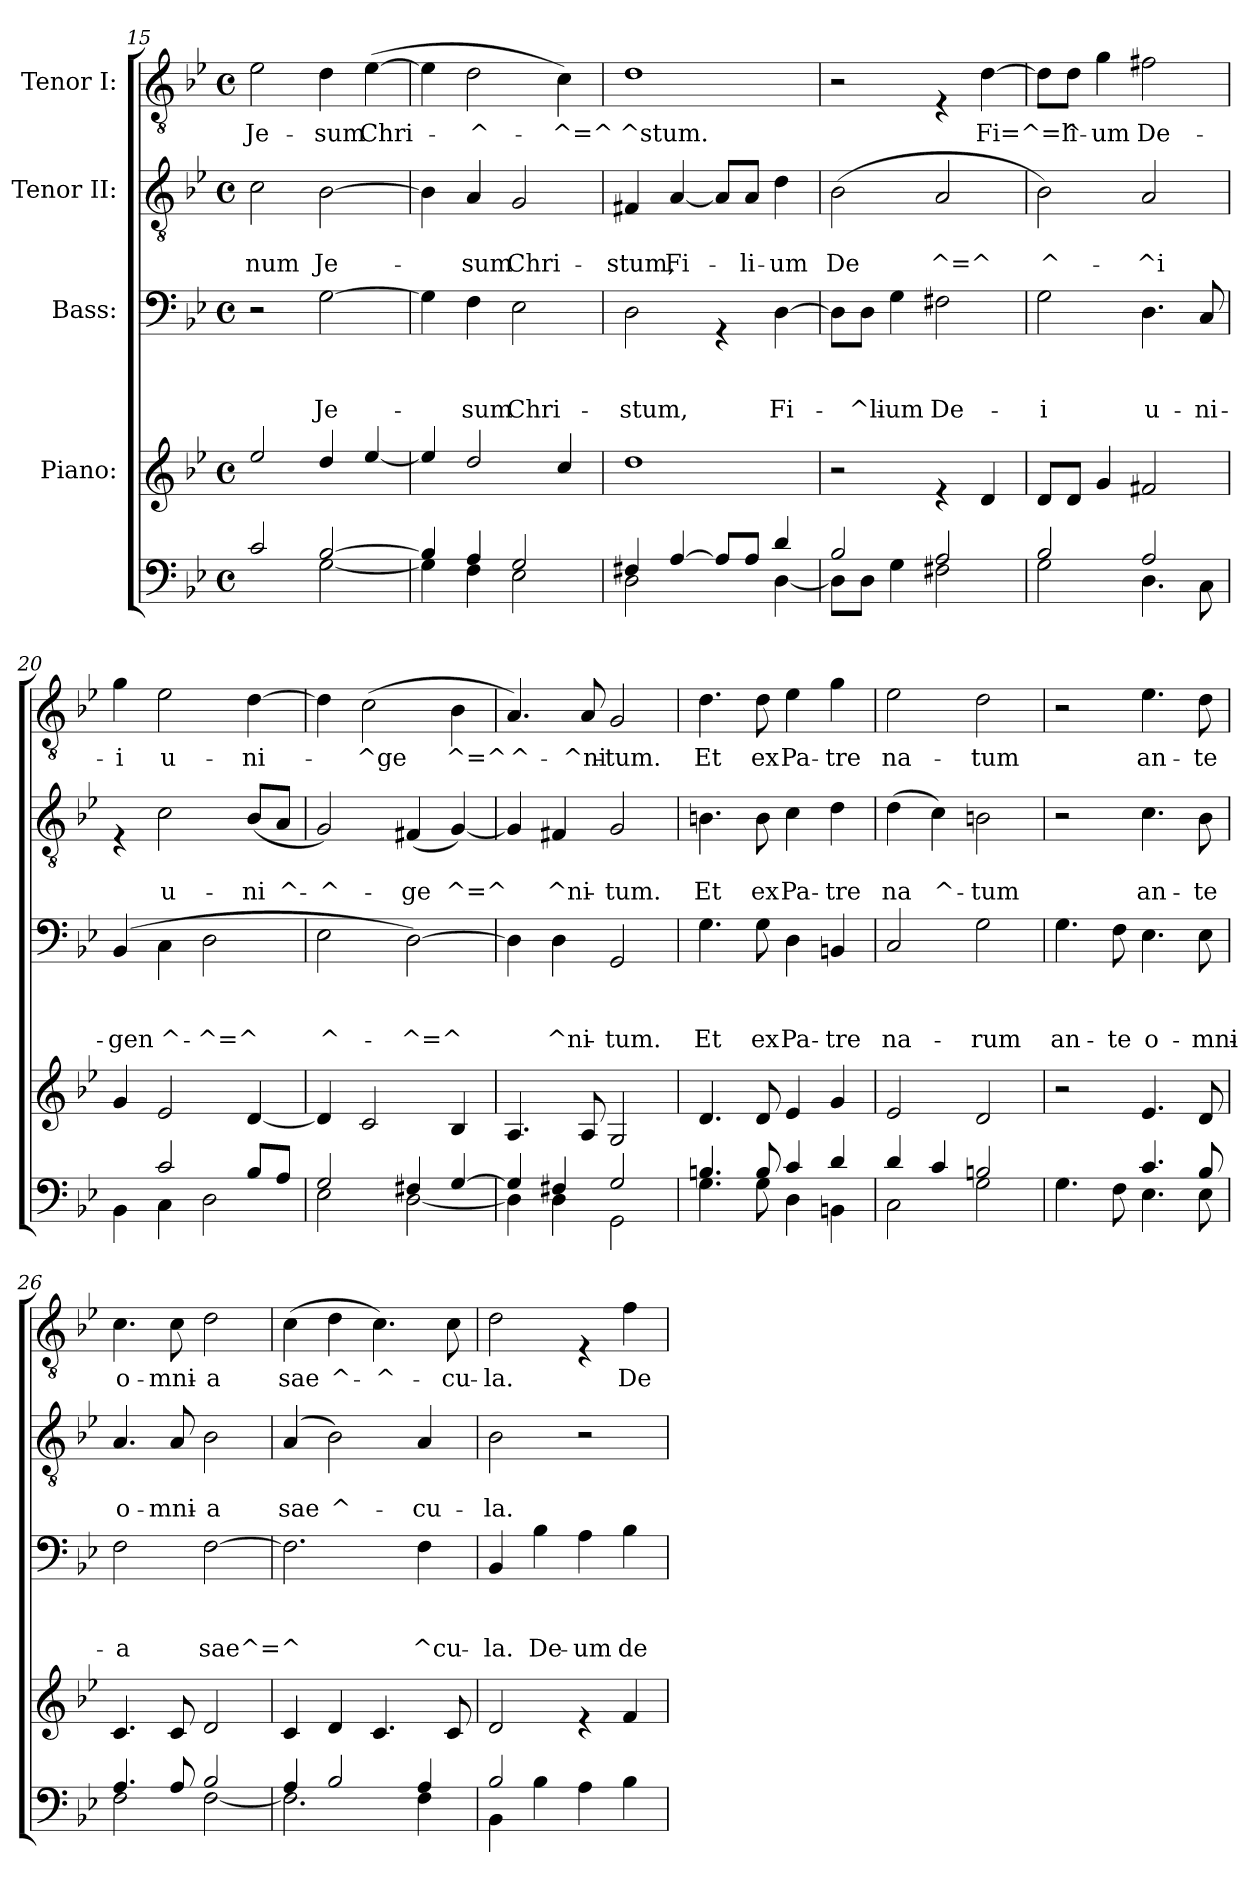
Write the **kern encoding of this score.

**kern	**kern	**kern	**text	**text	**text	**kern	**text	**text	**kern	**text
*part5	*part4	*part3	*part3	*part3	*part3	*part2	*part2	*part2	*part1	*part1
*staff5	*staff4	*staff3	*staff3	*staff3	*staff3	*staff2	*staff2	*staff2	*staff1	*staff1
*	*I"Piano:	*I"Bass:	*	*	*	*I"Tenor II:	*	*	*I"Tenor I:	*
*clefF4	*clefG2	*clefF4	*	*	*	*clefGv2	*	*	*clefGv2	*
*k[b-e-]	*k[b-e-]	*k[b-e-]	*	*	*	*k[b-e-]	*	*	*k[b-e-]	*
*B-:	*B-:	*B-:	*	*	*	*B-:	*	*	*B-:	*
*M4/4	*M4/4	*M4/4	*	*	*	*M4/4	*	*	*M4/4	*
*met(c)	*met(c)	*met(c)	*	*	*	*met(c)	*	*	*met(c)	*
=15	=15	=15	=15	=15	=15	=15	=15	=15	=15	=15
*^	*	*	*	*	*	*	*	*	*	*
!	!	!	!	!	!	!	!	!	!LO:LY:b	!	!LO:LY:b
2c/	2ryy	2ee-/	2r	.	.	.	2c\	.	-num	2e-\	Je-
!	!	!	!	!	!	!LO:LY:b	!	!	!LO:LY:b	!	!LO:LY:b
[<2B-/	[>2G\	4dd/	[>2G\	.	.	Je-	[>2B-\	.	Je-	4d\	-sum
!	!	!	!	!	!	!	!	!	!	!	!LO:LY:b
.	.	[<4ee-/	.	.	.	.	.	.	.	(>[>4e-\	Chri-
=16	=16	=16	=16	=16	=16	=16	=16	=16	=16	=16	=16
4B-/]	4G\]	4ee-/]	4G\]	.	.	.	4B-\]	.	.	4e-\]	.
!	!	!	!	!	!	!LO:LY:b	!	!	!LO:LY:b	!	!LO:LY:b
4A/	4F\	2dd/	4F\	.	.	-sum	4A/	.	-sum	2d\	-^-
!	!	!	!	!	!	!LO:LY:b	!	!	!LO:LY:b	!	!
2G/	2E-\	.	2E-\	.	.	Chri-	2G/	.	Chri-	.	.
!	!	!	!	!	!	!	!	!	!	!	!LO:LY:b
.	.	4cc/	.	.	.	.	.	.	.	4c\)	-^=^
!!LO:LB:g=z
=17	=17	=17	=17	=17	=17	=17	=17	=17	=17	=17	=17
!	!	!	!	!	!	!LO:LY:b	!	!	!LO:LY:b	!	!LO:LY:b
4F#X/	2D\	1dd	2D\	.	.	-stum,	4F#X/	.	-stum,	1d	^stum.
!	!	!	!	!	!	!	!	!	!LO:LY:b	!	!
[<4A/	.	.	.	.	.	.	[<4A/	.	Fi-	.	.
8A/L]	4ryy	.	4rGG	.	.	.	8A/L]	.	.	.	.
!	!	!	!	!	!	!	!	!	!LO:LY:b	!	!
8A/J	.	.	.	.	.	.	8A/J	.	-li-	.	.
!	!	!	!	!	!	!LO:LY:b	!	!	!LO:LY:b	!	!
4d/	[>4D\	.	[>4D\	.	.	Fi-	4d\	.	-um	.	.
!!LO:PB:g=z
=18	=18	=18	=18	=18	=18	=18	=18	=18	=18	=18	=18
!	!	!	!	!	!	!	!	!	!LO:LY:b	!	!
2B-/	8D\L]	2r	8D\L]	.	.	.	(>2B-\	.	De	2r	.
!	!	!	!	!	!	!LO:LY:b	!	!	!	!	!
.	8D\J	.	8D\J	.	.	-^li-	.	.	.	.	.
!	!	!	!	!	!	!LO:LY:b	!	!	!	!	!
.	4G\	.	4G\	.	.	-um	.	.	.	.	.
!	!	!	!	!	!	!LO:LY:b	!	!	!LO:LY:b	!	!
2A/	2F#X\	4re	2F#X\	.	.	De-	2A/	.	^=^	4rE	.
!	!	!	!	!	!	!	!	!	!	!	!LO:LY:b
.	.	4d/	.	.	.	.	.	.	.	[>4d\	Fi=^=^
=19	=19	=19	=19	=19	=19	=19	=19	=19	=19	=19	=19
!	!	!	!	!	!	!LO:LY:b	!	!	!LO:LY:b	!	!
2B-/	2G\	8d/L	2G\	.	.	-i	2B-\)	.	^-	8d\L]	.
!	!	!	!	!	!	!	!	!	!	!	!LO:LY:b
.	.	8d/J	.	.	.	.	.	.	.	8d\J	li-
!	!	!	!	!	!	!	!	!	!	!	!LO:LY:b
.	.	4g/	.	.	.	.	.	.	.	4g\	-um
!	!	!	!	!	!	!LO:LY:b	!	!	!LO:LY:b	!	!LO:LY:b
2A/	4.D\	2f#X/	4.D\	.	.	u-	2A/	.	-^i	2f#X\	De-
!	!	!	!	!	!	!LO:LY:b	!	!	!	!	!
.	8C\	.	8C/	.	.	-ni-	.	.	.	.	.
=20	=20	=20	=20	=20	=20	=20	=20	=20	=20	=20	=20
!	!	!	!	!	!	!LO:LY:b	!	!	!	!	!LO:LY:b
4ryy	4BB-\	4g/	(<4BB-/	.	.	-gen	4rE	.	.	4g\	-i
!	!	!	!	!	!	!LO:LY:b	!	!	!LO:LY:b	!	!LO:LY:b
2c/	4C\	2e-/	4C\	.	.	^-	2c\	.	u-	2e-\	u-
!	!	!	!	!	!	!LO:LY:b	!	!	!	!	!
.	2D\	.	2D\	.	.	-^=^	.	.	.	.	.
!	!	!	!	!	!	!	!	!	!LO:LY:b	!	!LO:LY:b
8B-/L	.	[<4d/	.	.	.	.	(<8B-/L	.	-ni	[>4d\	-ni-
!	!	!	!	!	!	!	!	!	!LO:LY:b	!	!
8A/J	.	.	.	.	.	.	8A/J	.	^-	.	.
=21	=21	=21	=21	=21	=21	=21	=21	=21	=21	=21	=21
!	!	!	!	!	!	!LO:LY:b	!	!	!LO:LY:b	!	!
2G/	2E-\	4d/]	2E-\	.	.	^-	2G/)	.	-^-	4d\]	.
!	!	!	!	!	!	!	!	!	!	!	!LO:LY:b
.	.	2c/	.	.	.	.	.	.	.	(>2c\	-^ge
!	!	!	!	!	!	!LO:LY:b	!	!	!LO:LY:b	!	!
4F#X/	[>2D\	.	[>2D\)	.	.	-^=^	(<4F#X/	.	-ge	.	.
!	!	!	!	!	!	!	!	!	!LO:LY:b	!	!LO:LY:b
[<4G/	.	4B-/	.	.	.	.	[<4G/)	.	^=^	4B-\	^=^
=22	=22	=22	=22	=22	=22	=22	=22	=22	=22	=22	=22
!	!	!	!	!	!	!	!	!	!	!	!LO:LY:b
4G/]	4D\]	4.A/	4D\]	.	.	.	4G/]	.	.	4.A/)	^-
!	!	!	!	!	!	!LO:LY:b	!	!	!LO:LY:b	!	!
4F#X/	4D\	.	4D\	.	.	^ni-	4F#X/	.	^ni-	.	.
!	!	!	!	!	!	!	!	!	!	!	!LO:LY:b
.	.	8A/	.	.	.	.	.	.	.	8A/	-^ni-
!	!	!	!	!	!	!LO:LY:b	!	!	!LO:LY:b	!	!LO:LY:b
2G/	2GG\	2G/	2GG/	.	.	-tum.	2G/	.	-tum.	2G/	-tum.
!!LO:LB:g=z
=23	=23	=23	=23	=23	=23	=23	=23	=23	=23	=23	=23
!	!	!	!	!	!	!LO:LY:b	!	!	!LO:LY:b	!	!LO:LY:b
4.Bn/	4.G\	4.d/	4.G\	.	.	Et	4.Bn\	.	Et	4.d\	Et
!	!	!	!	!	!	!LO:LY:b	!	!	!LO:LY:b	!	!LO:LY:b
8B/	8G\	8d/	8G\	.	.	ex	8B\	.	ex	8d\	ex
!	!	!	!	!	!	!LO:LY:b	!	!	!LO:LY:b	!	!LO:LY:b
4c/	4D\	4e-/	4D\	.	.	Pa-	4c\	.	Pa-	4e-\	Pa-
!	!	!	!	!	!	!LO:LY:b	!	!	!LO:LY:b	!	!LO:LY:b
4d/	4BBn\	4g/	4BBn/	.	.	-tre	4d\	.	-tre	4g\	-tre
!!LO:LB:g=z
=24	=24	=24	=24	=24	=24	=24	=24	=24	=24	=24	=24
!	!	!	!	!	!	!LO:LY:b	!	!	!LO:LY:b	!	!LO:LY:b
4d/	2C\	2e-/	2C/	.	.	na-	(>4d\	.	na	2e-\	na-
!	!	!	!	!	!	!	!	!	!LO:LY:b	!	!
4c/	.	.	.	.	.	.	4c\)	.	^-	.	.
!	!	!	!	!	!	!LO:LY:b	!	!	!LO:LY:b	!	!LO:LY:b
2Bn/	2G\	2d/	2G\	.	.	-rum	2Bn\	.	-tum	2d\	-tum
=25	=25	=25	=25	=25	=25	=25	=25	=25	=25	=25	=25
!	!	!	!	!	!	!LO:LY:b	!	!	!	!	!
2ryy	4.G\	2r	4.G\	.	.	an-	2r	.	.	2r	.
!	!	!	!	!	!	!LO:LY:b	!	!	!	!	!
.	8F\	.	8F\	.	.	-te	.	.	.	.	.
!	!	!	!	!	!	!LO:LY:b	!	!	!LO:LY:b	!	!LO:LY:b
4.c/	4.E-\	4.e-/	4.E-\	.	.	o-	4.c\	.	an-	4.e-\	an-
!	!	!	!	!	!	!LO:LY:b	!	!	!LO:LY:b	!	!LO:LY:b
8B-/	8E-\	8d/	8E-\	.	.	-mni-	8B-\	.	-te	8d\	-te
=26	=26	=26	=26	=26	=26	=26	=26	=26	=26	=26	=26
!	!	!	!	!	!	!LO:LY:b	!	!	!LO:LY:b	!	!LO:LY:b
4.A/	2F\	4.c/	2F\	.	.	-a	4.A/	.	o-	4.c\	o-
!	!	!	!	!	!	!	!	!	!LO:LY:b	!	!LO:LY:b
8A/	.	8c/	.	.	.	.	8A/	.	-mni-	8c\	-mni-
!	!	!	!	!	!	!LO:LY:b	!	!	!LO:LY:b	!	!LO:LY:b
2B-/	[>2F\	2d/	[>2F\	.	.	sae^=^	2B-\	.	-a	2d\	-a
=27	=27	=27	=27	=27	=27	=27	=27	=27	=27	=27	=27
!	!	!	!	!	!	!	!	!	!LO:LY:b	!	!LO:LY:b
4A/	2.F\]	4c/	2.F\]	.	.	.	(<4A/	.	sae	(>4c\	sae
!	!	!	!	!	!	!	!	!	!LO:LY:b	!	!LO:LY:b
2B-/	.	4d/	.	.	.	.	2B-\)	.	^-	4d\	^-
!	!	!	!	!	!	!	!	!	!	!	!LO:LY:b
.	.	4.c/	.	.	.	.	.	.	.	4.c\)	-^-
!	!	!	!	!	!	!LO:LY:b	!	!	!LO:LY:b	!	!
4A/	4F\	.	4F\	.	.	^cu-	4A/	.	-cu-	.	.
!	!	!	!	!	!	!	!	!	!	!	!LO:LY:b
.	.	8c/	.	.	.	.	.	.	.	8c\	-cu-
=28	=28	=28	=28	=28	=28	=28	=28	=28	=28	=28	=28
!	!	!	!	!	!	!LO:LY:b	!	!	!LO:LY:b	!	!LO:LY:b
2B-/	4BB-\	2d/	4BB-/	.	.	-la.	2B-\	.	-la.	2d\	-la.
!	!	!	!	!	!	!LO:LY:b	!	!	!	!	!
.	4B-\	.	4B-\	.	.	De-	.	.	.	.	.
!	!	!	!	!	!	!LO:LY:b	!	!	!	!	!
2ryy	4A\	4re	4A\	.	.	-um	2r	.	.	4rE	.
!	!	!	!	!	!	!LO:LY:b	!	!	!	!	!LO:LY:b
.	4B-\	4f/	4B-\	.	.	de	.	.	.	4f\	De
*v	*v	*	*	*	*	*	*	*	*	*	*
=	=	=	=	=	=	=	=	=	=	=
*-	*-	*-	*-	*-	*-	*-	*-	*-	*-	*-
